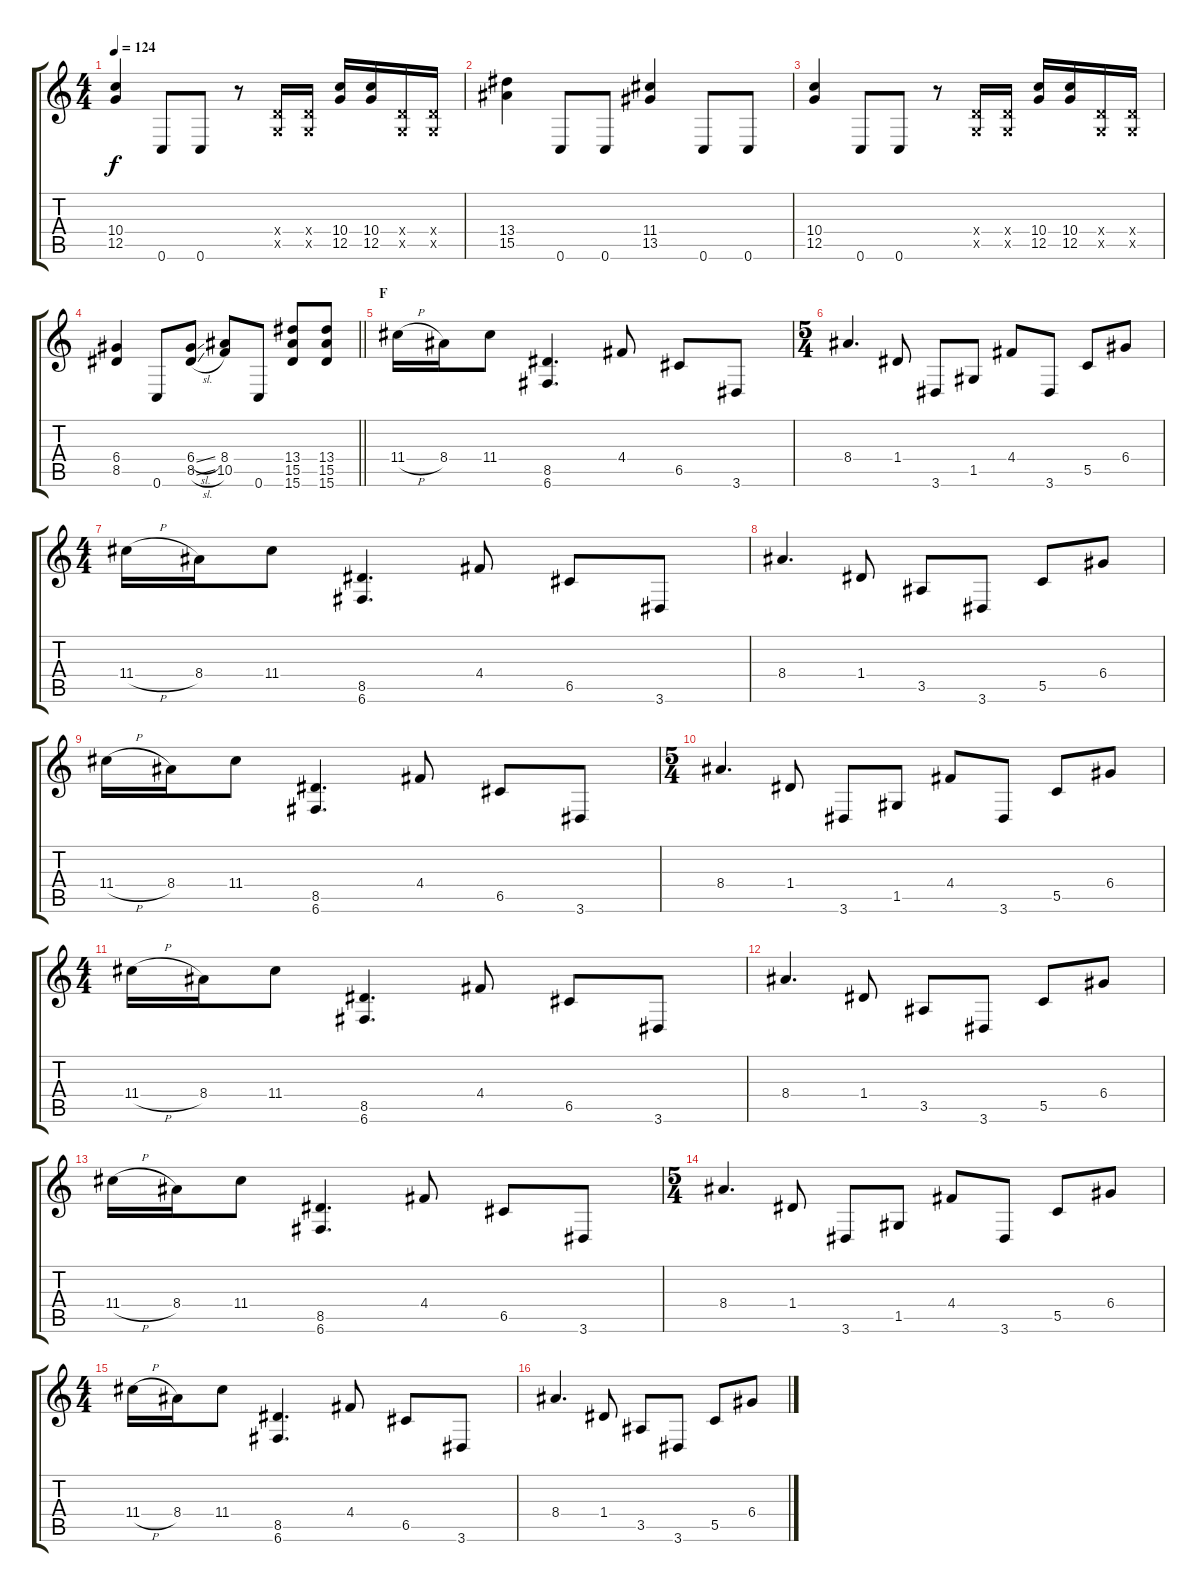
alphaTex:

\track "" {instrument distortionguitar}
\staff {score tabs}
\tuning (G4 E4 A3 D3 G2 C2) {hide}
\ts (4 4)
\tempo 124
\clef g2
\ks c
(10.4 12.5).4{dy f} 0.6.8 0.6.8 r.8 (0.4{x} 0.5{x}).16 (0.4{x} 0.5{x}).16 (10.4 12.5).16 (10.4 12.5).16 (0.4{x} 0.5{x}).16 (0.4{x} 0.5{x}).16 |
(13.4 15.5).4 0.6.8 0.6.8 (11.4 13.5).4 0.6.8 0.6.8 |
(10.4 12.5).4 0.6.8 0.6.8 r.8 (0.4{x} 0.5{x}).16 (0.4{x} 0.5{x}).16 (10.4 12.5).16 (10.4 12.5).16 (0.4{x} 0.5{x}).16 (0.4{x} 0.5{x}).16 |
\barLineRight lightlight
(6.4 8.5).4 0.6.8 (6.4{sl} 8.5{sl}).8 (8.4 10.5).8 0.6.8 (13.4 15.5 15.6).8 (13.4 15.5 15.6).8 |
\section ("" "F")
11.4{h}.16 8.4.16 11.4.8 (8.5 6.6).4{d} 4.4.8 6.5.8 3.6.8 |
\ts (5 4)
8.4.4{d} 1.4.8 3.6.8 1.5.8 4.4.8 3.6.8 5.5.8 6.4.8 |
\ts (4 4)
11.4{h}.16 8.4.16 11.4.8 (8.5 6.6).4{d} 4.4.8 6.5.8 3.6.8 |
8.4.4{d} 1.4.8 3.5.8 3.6.8 5.5.8 6.4.8 |
11.4{h}.16 8.4.16 11.4.8 (8.5 6.6).4{d} 4.4.8 6.5.8 3.6.8 |
\ts (5 4)
8.4.4{d} 1.4.8 3.6.8 1.5.8 4.4.8 3.6.8 5.5.8 6.4.8 |
\ts (4 4)
11.4{h}.16 8.4.16 11.4.8 (8.5 6.6).4{d} 4.4.8 6.5.8 3.6.8 |
8.4.4{d} 1.4.8 3.5.8 3.6.8 5.5.8 6.4.8 |
11.4{h}.16 8.4.16 11.4.8 (8.5 6.6).4{d} 4.4.8 6.5.8 3.6.8 |
\ts (5 4)
8.4.4{d} 1.4.8 3.6.8 1.5.8 4.4.8 3.6.8 5.5.8 6.4.8 |
\ts (4 4)
11.4{h}.16 8.4.16 11.4.8 (8.5 6.6).4{d} 4.4.8 6.5.8 3.6.8 |
8.4.4{d} 1.4.8 3.5.8 3.6.8 5.5.8 6.4.8
